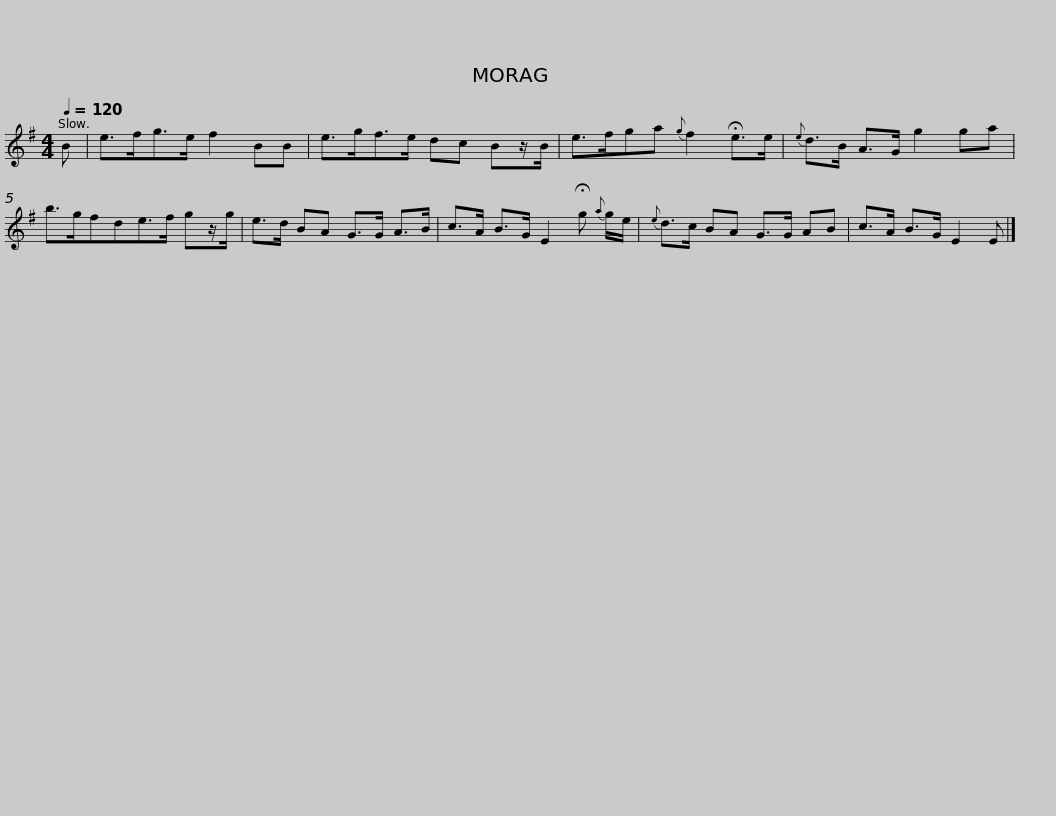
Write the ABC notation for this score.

X:1
L:1/8
Q:1/4=120
M:4/4
I:linebreak $
K:Emin
V:1 treble
V:1
 B | e>fg>e f2 BB | e>gf>e dc Bz/B/ | e>fga{g} f2 !fermata!e>e |{e} d>B A>G g2 ga |$ %5
 b>gfde>f gz/g/ | e>d BA G>G A>B | c>A B>G E2 !fermata!g{a} g/e/ |{e} d>c BA G>G AB |$ c>A B>G E2 E |] %10
